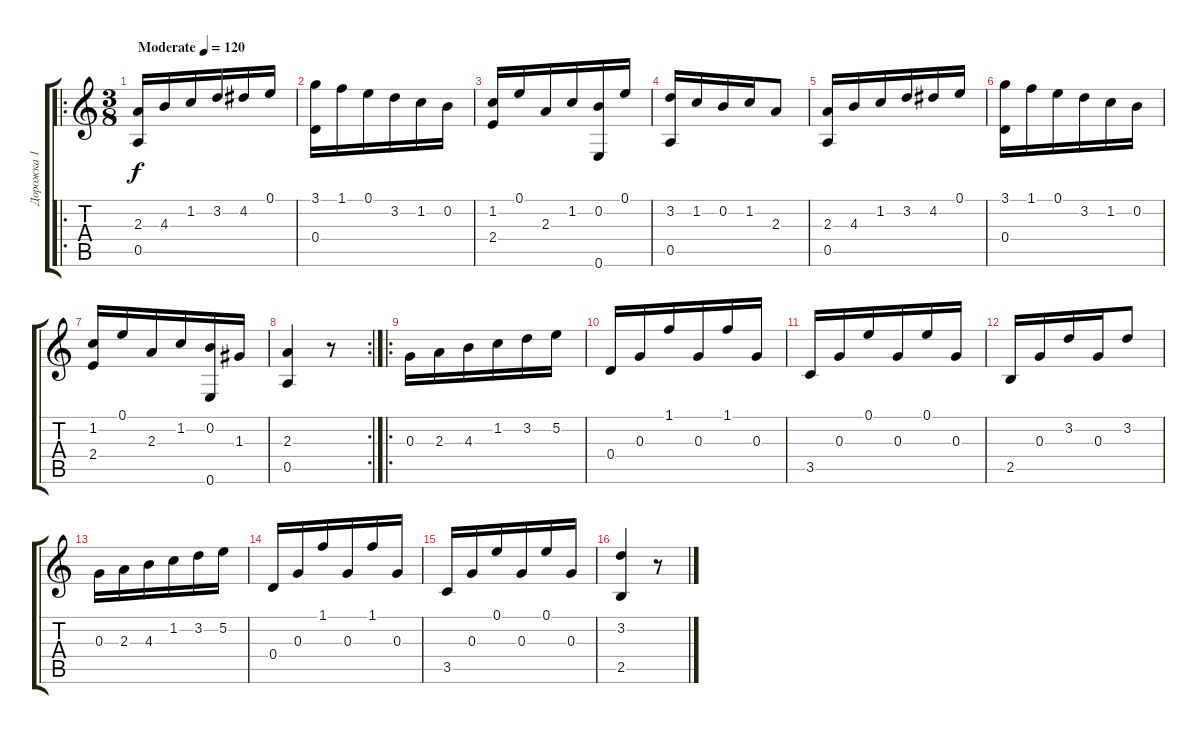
\track ("Дорожка 1" "Дорожка 1") {instrument acousticguitarnylon}
\staff {score tabs}
\tuning (E4 B3 G3 D3 A2 E2) {hide}
\ro
\ts (3 8)
\tempo (120 "Moderate")
\clef g2
\ks c
(2.3 0.5).16{dy f instrument acousticguitarnylon} 4.3.16 1.2.16 3.2.16 4.2.16 0.1.16 |
(3.1 0.4).16 1.1.16 0.1.16 3.2.16 1.2.16 0.2.16 |
(1.2 2.4).16 0.1.16 2.3.16 1.2.16 (0.2 0.6).16 0.1.16 |
(3.2 0.5).16 1.2.16 0.2.16 1.2.16 2.3.8 |
(2.3 0.5).16 4.3.16 1.2.16 3.2.16 4.2.16 0.1.16 |
(3.1 0.4).16 1.1.16 0.1.16 3.2.16 1.2.16 0.2.16 |
(1.2 2.4).16 0.1.16 2.3.16 1.2.16 (0.2 0.6).16 1.3.16 |
\rc 2
(2.3 0.5).4 r.8 |
\ro
0.3.16 2.3.16 4.3.16 1.2.16 3.2.16 5.2.16 |
0.4.16 0.3.16 1.1.16 0.3.16 1.1.16 0.3.16 |
3.5.16 0.3.16 0.1.16 0.3.16 0.1.16 0.3.16 |
2.5.16 0.3.16 3.2.16 0.3.16 3.2.8 |
0.3.16 2.3.16 4.3.16 1.2.16 3.2.16 5.2.16 |
0.4.16 0.3.16 1.1.16 0.3.16 1.1.16 0.3.16 |
3.5.16 0.3.16 0.1.16 0.3.16 0.1.16 0.3.16 |
(3.2 2.5).4 r.8
